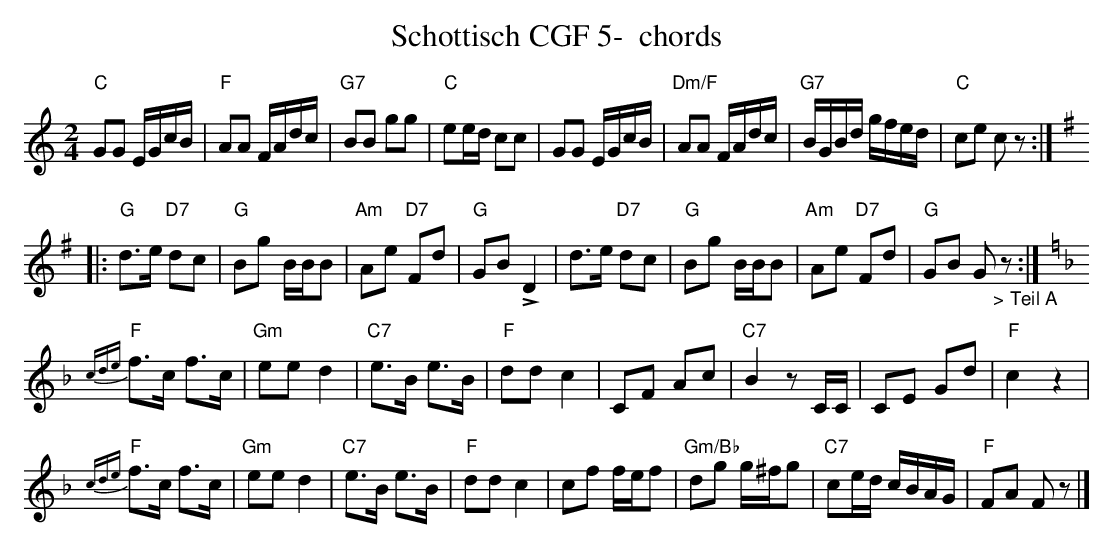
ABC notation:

X:1
T:Schottisch CGF 5-  chords
M:2/4
L:1/16
K:Cmaj%%MIDI gchordon
"C"G2G2 EGcB | "F"A2A2 FAdc | "G7"B2B2 g2g2 | "C"e2ed c2c2 | G2G2 EGcB | "Dm/F"A2A2 FAdc | "G7"BGBd gfed | "C"c2e2 c2z2 :| [K:Gmaj]
|: "G"d3e "D7"d2c2 | "G"B2g2 BBB2 | "Am"A2e2 "D7"F2d2 | "G"G2B2 !>!D4 | d3e "D7"d2c2 | "G"B2g2 BBB2 | "Am"A2e2 "D7"F2d2 | "G"G2B2 G2"_> Teil A"z2 :| [K:Fmaj]
"F"{cde}f3c f3c | "Gm"e2e2 d4 | "C7"e3B e3B | "F"d2d2 c4 | C2F2 A2c2 | "C7"B4 z2CC | C2E2 G2d2 | "F"c4z4 |
"F"{cde}f3c f3c | "Gm"e2e2 d4 | "C7"e3B e3B | "F"d2d2 c4 | c2f2 fef2 | "Gm/Bb"d2g2 g^fg2 | "C7"c2ed cBAG | "F"F2A2 F2z2 |]
